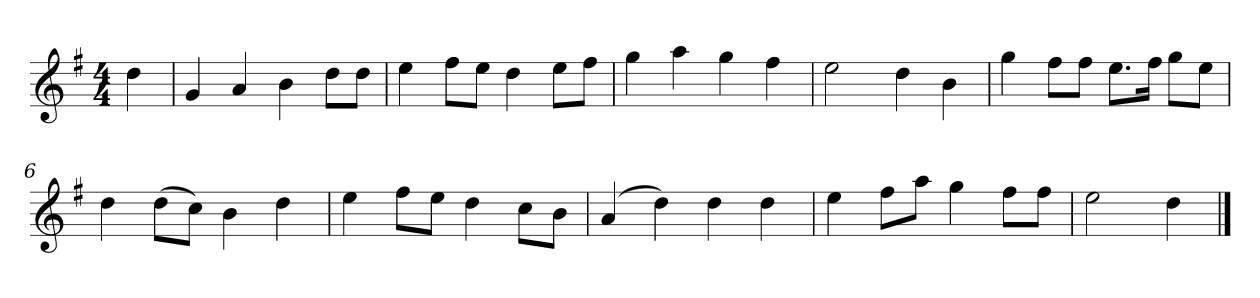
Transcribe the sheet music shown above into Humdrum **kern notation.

**kern
*part1
*staff1
*k[f#]
*M4/4
*MM120
=
4dd
=1
4g
4a
4b
8ddL
8ddJ
=2
4ee
8ff#L
8eeJ
4dd
8eeL
8ff#J
=3
4gg
4aa
4gg
4ff#
=4
2ee
4dd
4b
=5
4gg
8ff#L
8ff#J
8.eeL
16ff#Jk
8ggL
8eeJ
=6
4dd
(8ddL
8ccJ)
4b
4dd
=7
4ee
8ff#L
8eeJ
4dd
8ccL
8bJ
=8
(4a
4dd)
4dd
4dd
=9
4ee
8ff#L
8aaJ
4gg
8ff#L
8ff#J
=10
2ee
4dd
==
*-
